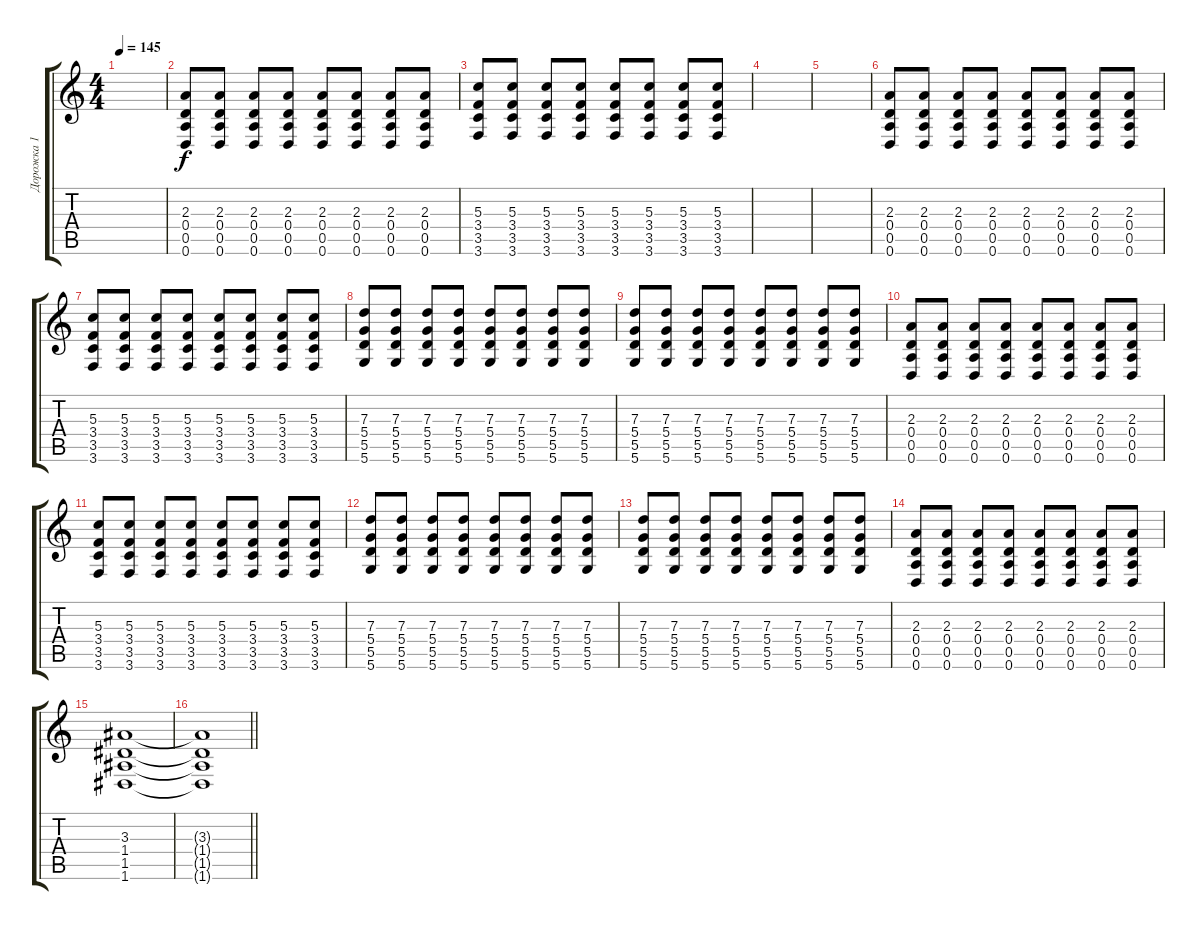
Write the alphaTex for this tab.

\track ("Дорожка 1" "Дорожка 1") {instrument distortionguitar}
\staff {score tabs}
\tuning (E4 B3 G3 D3 A2 D2) {hide}
\ts (4 4)
\tempo 145
\clef g2
\ks c
|
(2.3 0.4 0.5 0.6).8 (2.3 0.4 0.5 0.6).8 (2.3 0.4 0.5 0.6).8 (2.3 0.4 0.5 0.6).8 (2.3 0.4 0.5 0.6).8 (2.3 0.4 0.5 0.6).8 (2.3 0.4 0.5 0.6).8 (2.3 0.4 0.5 0.6).8 |
(5.3 3.4 3.5 3.6).8 (5.3 3.4 3.5 3.6).8 (5.3 3.4 3.5 3.6).8 (5.3 3.4 3.5 3.6).8 (5.3 3.4 3.5 3.6).8 (5.3 3.4 3.5 3.6).8 (5.3 3.4 3.5 3.6).8 (5.3 3.4 3.5 3.6).8 |
|
|
(2.3 0.4 0.5 0.6).8 (2.3 0.4 0.5 0.6).8 (2.3 0.4 0.5 0.6).8 (2.3 0.4 0.5 0.6).8 (2.3 0.4 0.5 0.6).8 (2.3 0.4 0.5 0.6).8 (2.3 0.4 0.5 0.6).8 (2.3 0.4 0.5 0.6).8 |
(5.3 3.4 3.5 3.6).8 (5.3 3.4 3.5 3.6).8 (5.3 3.4 3.5 3.6).8 (5.3 3.4 3.5 3.6).8 (5.3 3.4 3.5 3.6).8 (5.3 3.4 3.5 3.6).8 (5.3 3.4 3.5 3.6).8 (5.3 3.4 3.5 3.6).8 |
(7.3 5.4 5.5 5.6).8 (7.3 5.4 5.5 5.6).8 (7.3 5.4 5.5 5.6).8 (7.3 5.4 5.5 5.6).8 (7.3 5.4 5.5 5.6).8 (7.3 5.4 5.5 5.6).8 (7.3 5.4 5.5 5.6).8 (7.3 5.4 5.5 5.6).8 |
(7.3 5.4 5.5 5.6).8 (7.3 5.4 5.5 5.6).8 (7.3 5.4 5.5 5.6).8 (7.3 5.4 5.5 5.6).8 (7.3 5.4 5.5 5.6).8 (7.3 5.4 5.5 5.6).8 (7.3 5.4 5.5 5.6).8 (7.3 5.4 5.5 5.6).8 |
(2.3 0.4 0.5 0.6).8 (2.3 0.4 0.5 0.6).8 (2.3 0.4 0.5 0.6).8 (2.3 0.4 0.5 0.6).8 (2.3 0.4 0.5 0.6).8 (2.3 0.4 0.5 0.6).8 (2.3 0.4 0.5 0.6).8 (2.3 0.4 0.5 0.6).8 |
(5.3 3.4 3.5 3.6).8 (5.3 3.4 3.5 3.6).8 (5.3 3.4 3.5 3.6).8 (5.3 3.4 3.5 3.6).8 (5.3 3.4 3.5 3.6).8 (5.3 3.4 3.5 3.6).8 (5.3 3.4 3.5 3.6).8 (5.3 3.4 3.5 3.6).8 |
(7.3 5.4 5.5 5.6).8 (7.3 5.4 5.5 5.6).8 (7.3 5.4 5.5 5.6).8 (7.3 5.4 5.5 5.6).8 (7.3 5.4 5.5 5.6).8 (7.3 5.4 5.5 5.6).8 (7.3 5.4 5.5 5.6).8 (7.3 5.4 5.5 5.6).8 |
(7.3 5.4 5.5 5.6).8 (7.3 5.4 5.5 5.6).8 (7.3 5.4 5.5 5.6).8 (7.3 5.4 5.5 5.6).8 (7.3 5.4 5.5 5.6).8 (7.3 5.4 5.5 5.6).8 (7.3 5.4 5.5 5.6).8 (7.3 5.4 5.5 5.6).8 |
(2.3 0.4 0.5 0.6).8 (2.3 0.4 0.5 0.6).8 (2.3 0.4 0.5 0.6).8 (2.3 0.4 0.5 0.6).8 (2.3 0.4 0.5 0.6).8 (2.3 0.4 0.5 0.6).8 (2.3 0.4 0.5 0.6).8 (2.3 0.4 0.5 0.6).8 |
(3.3 1.4 1.5 1.6).1 |
\barLineRight lightlight
(3.3{t} 1.4{t} 1.5{t} 1.6{t}).1
